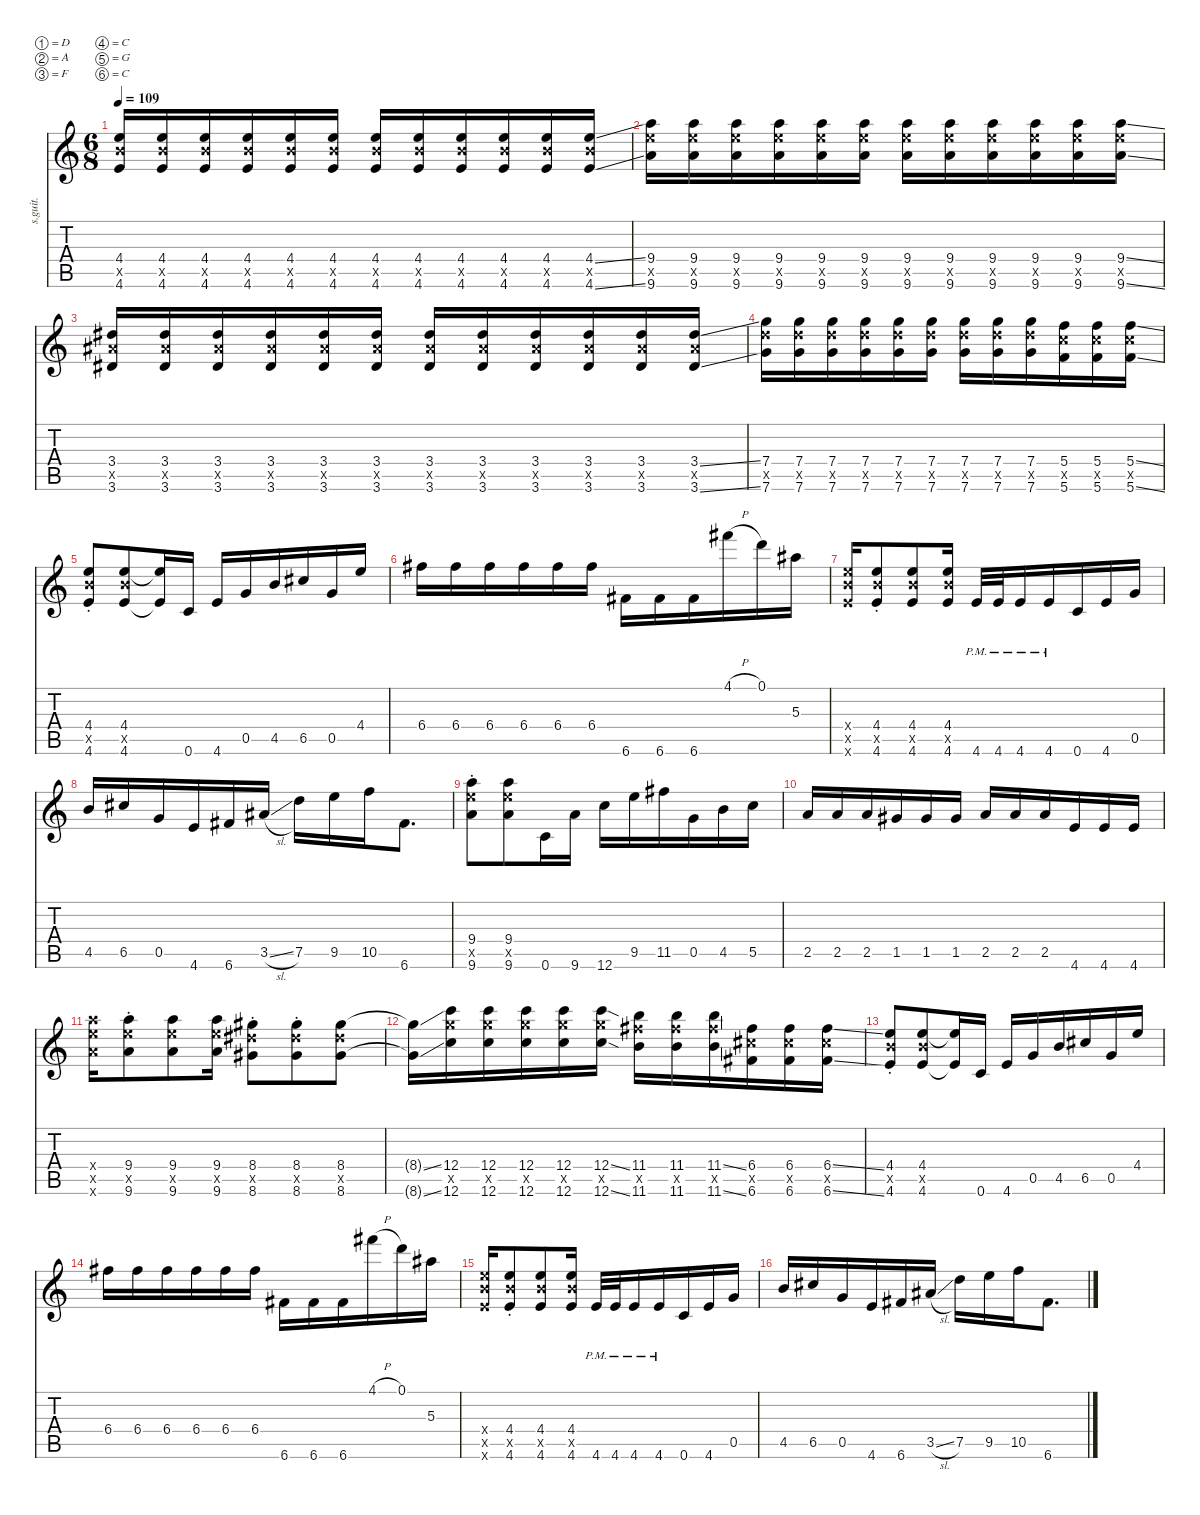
\defaultSystemsLayout 4
\hideDynamics
\bracketExtendMode nobrackets
\track ("Octaver effect gt2" "s.guit.") {instrument distortionguitar}
\staff {score tabs}
\tuning (D5 A4 F4 C4 G3 C3)
\ts (6 8)
\tempo 109
\clef g2
\ks c
(4.4 4.6 4.5{x}).16{lyrics (0 "") lyrics (1 "") lyrics (2 "") lyrics (3 "") lyrics (4 "") dy mf} (4.4 4.6 4.5{x}).16{lyrics (0 "") lyrics (1 "") lyrics (2 "") lyrics (3 "") lyrics (4 "")} (4.4 4.6 4.5{x}).16{lyrics (0 "") lyrics (1 "") lyrics (2 "") lyrics (3 "") lyrics (4 "")} (4.4 4.6 4.5{x}).16{lyrics (0 "") lyrics (1 "") lyrics (2 "") lyrics (3 "") lyrics (4 "")} (4.4 4.6 4.5{x}).16{lyrics (0 "") lyrics (1 "") lyrics (2 "") lyrics (3 "") lyrics (4 "")} (4.4 4.6 4.5{x}).16{lyrics (0 "") lyrics (1 "") lyrics (2 "") lyrics (3 "") lyrics (4 "")} (4.4 4.6 4.5{x}).16{lyrics (0 "") lyrics (1 "") lyrics (2 "") lyrics (3 "") lyrics (4 "")} (4.4 4.6 4.5{x}).16{lyrics (0 "") lyrics (1 "") lyrics (2 "") lyrics (3 "") lyrics (4 "")} (4.4 4.6 4.5{x}).16{lyrics (0 "") lyrics (1 "") lyrics (2 "") lyrics (3 "") lyrics (4 "")} (4.4 4.6 4.5{x}).16{lyrics (0 "") lyrics (1 "") lyrics (2 "") lyrics (3 "") lyrics (4 "")} (4.4 4.6 4.5{x}).16{lyrics (0 "") lyrics (1 "") lyrics (2 "") lyrics (3 "") lyrics (4 "")} (4.4{ss} 4.6{ss} 4.5{x}).16{lyrics (0 "") lyrics (1 "") lyrics (2 "") lyrics (3 "") lyrics (4 "")} |
(9.4 9.6 9.5{x}).16{lyrics (0 "") lyrics (1 "") lyrics (2 "") lyrics (3 "") lyrics (4 "")} (9.4 9.6 9.5{x}).16{lyrics (0 "") lyrics (1 "") lyrics (2 "") lyrics (3 "") lyrics (4 "")} (9.4 9.6 9.5{x}).16{lyrics (0 "") lyrics (1 "") lyrics (2 "") lyrics (3 "") lyrics (4 "")} (9.4 9.6 9.5{x}).16{lyrics (0 "") lyrics (1 "") lyrics (2 "") lyrics (3 "") lyrics (4 "")} (9.4 9.6 9.5{x}).16{lyrics (0 "") lyrics (1 "") lyrics (2 "") lyrics (3 "") lyrics (4 "")} (9.4 9.6 9.5{x}).16{lyrics (0 "") lyrics (1 "") lyrics (2 "") lyrics (3 "") lyrics (4 "")} (9.4 9.6 9.5{x}).16{lyrics (0 "") lyrics (1 "") lyrics (2 "") lyrics (3 "") lyrics (4 "")} (9.4 9.6 9.5{x}).16{lyrics (0 "") lyrics (1 "") lyrics (2 "") lyrics (3 "") lyrics (4 "")} (9.4 9.6 9.5{x}).16{lyrics (0 "") lyrics (1 "") lyrics (2 "") lyrics (3 "") lyrics (4 "")} (9.4 9.6 9.5{x}).16{lyrics (0 "") lyrics (1 "") lyrics (2 "") lyrics (3 "") lyrics (4 "")} (9.4 9.6 9.5{x}).16{lyrics (0 "") lyrics (1 "") lyrics (2 "") lyrics (3 "") lyrics (4 "")} (9.4{ss} 9.6{ss} 9.5{x}).16{lyrics (0 "") lyrics (1 "") lyrics (2 "") lyrics (3 "") lyrics (4 "")} |
(3.4{acc #} 3.6{acc #} 3.5{x acc #}).16{lyrics (0 "") lyrics (1 "") lyrics (2 "") lyrics (3 "") lyrics (4 "")} (3.4{acc #} 3.6{acc #} 3.5{x acc #}).16{lyrics (0 "") lyrics (1 "") lyrics (2 "") lyrics (3 "") lyrics (4 "")} (3.4{acc #} 3.6{acc #} 3.5{x acc #}).16{lyrics (0 "") lyrics (1 "") lyrics (2 "") lyrics (3 "") lyrics (4 "")} (3.4{acc #} 3.6{acc #} 3.5{x acc #}).16{lyrics (0 "") lyrics (1 "") lyrics (2 "") lyrics (3 "") lyrics (4 "")} (3.4{acc #} 3.6{acc #} 3.5{x acc #}).16{lyrics (0 "") lyrics (1 "") lyrics (2 "") lyrics (3 "") lyrics (4 "")} (3.4{acc #} 3.6{acc #} 3.5{x acc #}).16{lyrics (0 "") lyrics (1 "") lyrics (2 "") lyrics (3 "") lyrics (4 "")} (3.4{acc #} 3.6{acc #} 3.5{x acc #}).16{lyrics (0 "") lyrics (1 "") lyrics (2 "") lyrics (3 "") lyrics (4 "")} (3.4{acc #} 3.6{acc #} 3.5{x acc #}).16{lyrics (0 "") lyrics (1 "") lyrics (2 "") lyrics (3 "") lyrics (4 "")} (3.4{acc #} 3.6{acc #} 3.5{x acc #}).16{lyrics (0 "") lyrics (1 "") lyrics (2 "") lyrics (3 "") lyrics (4 "")} (3.4{acc #} 3.6{acc #} 3.5{x acc #}).16{lyrics (0 "") lyrics (1 "") lyrics (2 "") lyrics (3 "") lyrics (4 "")} (3.4{acc #} 3.6{acc #} 3.5{x acc #}).16{lyrics (0 "") lyrics (1 "") lyrics (2 "") lyrics (3 "") lyrics (4 "")} (3.4{ss acc #} 3.6{ss acc #} 3.5{x acc #}).16{lyrics (0 "") lyrics (1 "") lyrics (2 "") lyrics (3 "") lyrics (4 "")} |
(7.4 7.6 7.5{x}).16{lyrics (0 "") lyrics (1 "") lyrics (2 "") lyrics (3 "") lyrics (4 "")} (7.4 7.6 7.5{x}).16{lyrics (0 "") lyrics (1 "") lyrics (2 "") lyrics (3 "") lyrics (4 "")} (7.4 7.6 7.5{x}).16{lyrics (0 "") lyrics (1 "") lyrics (2 "") lyrics (3 "") lyrics (4 "")} (7.4 7.6 7.5{x}).16{lyrics (0 "") lyrics (1 "") lyrics (2 "") lyrics (3 "") lyrics (4 "")} (7.4 7.6 7.5{x}).16{lyrics (0 "") lyrics (1 "") lyrics (2 "") lyrics (3 "") lyrics (4 "")} (7.4 7.6 7.5{x}).16{lyrics (0 "") lyrics (1 "") lyrics (2 "") lyrics (3 "") lyrics (4 "")} (7.4 7.6 7.5{x}).16{lyrics (0 "") lyrics (1 "") lyrics (2 "") lyrics (3 "") lyrics (4 "")} (7.4 7.6 7.5{x}).16{lyrics (0 "") lyrics (1 "") lyrics (2 "") lyrics (3 "") lyrics (4 "")} (7.4 7.6 7.5{x}).16{lyrics (0 "") lyrics (1 "") lyrics (2 "") lyrics (3 "") lyrics (4 "")} (5.4 5.6 5.5{x}).16{lyrics (0 "") lyrics (1 "") lyrics (2 "") lyrics (3 "") lyrics (4 "")} (5.4 5.6 5.5{x}).16{lyrics (0 "") lyrics (1 "") lyrics (2 "") lyrics (3 "") lyrics (4 "")} (5.4{ss} 5.6{ss} 5.5{x}).16{lyrics (0 "") lyrics (1 "") lyrics (2 "") lyrics (3 "") lyrics (4 "")} |
(4.4{st} 4.6{st} 4.5{st x}).8{lyrics (0 "") lyrics (1 "") lyrics (2 "") lyrics (3 "") lyrics (4 "")} (4.4 4.6 4.5{x}).8{lyrics (0 "") lyrics (1 "") lyrics (2 "") lyrics (3 "") lyrics (4 "")} (4.4{t} 4.6{t}).16{lyrics (0 "") lyrics (1 "") lyrics (2 "") lyrics (3 "") lyrics (4 "")} 0.6.16{lyrics (0 "") lyrics (1 "") lyrics (2 "") lyrics (3 "") lyrics (4 "")} 4.6.16{lyrics (0 "") lyrics (1 "") lyrics (2 "") lyrics (3 "") lyrics (4 "")} 0.5.16{lyrics (0 "") lyrics (1 "") lyrics (2 "") lyrics (3 "") lyrics (4 "")} 4.5.16{lyrics (0 "") lyrics (1 "") lyrics (2 "") lyrics (3 "") lyrics (4 "")} 6.5{acc #}.16{lyrics (0 "") lyrics (1 "") lyrics (2 "") lyrics (3 "") lyrics (4 "")} 0.5.16{lyrics (0 "") lyrics (1 "") lyrics (2 "") lyrics (3 "") lyrics (4 "")} 4.4.16{lyrics (0 "") lyrics (1 "") lyrics (2 "") lyrics (3 "") lyrics (4 "")} |
6.4{acc #}.16{lyrics (0 "") lyrics (1 "") lyrics (2 "") lyrics (3 "") lyrics (4 "")} 6.4{acc #}.16{lyrics (0 "") lyrics (1 "") lyrics (2 "") lyrics (3 "") lyrics (4 "")} 6.4{acc #}.16{lyrics (0 "") lyrics (1 "") lyrics (2 "") lyrics (3 "") lyrics (4 "")} 6.4{acc #}.16{lyrics (0 "") lyrics (1 "") lyrics (2 "") lyrics (3 "") lyrics (4 "")} 6.4{acc #}.16{lyrics (0 "") lyrics (1 "") lyrics (2 "") lyrics (3 "") lyrics (4 "")} 6.4{acc #}.16{lyrics (0 "") lyrics (1 "") lyrics (2 "") lyrics (3 "") lyrics (4 "")} 6.6{acc #}.16{lyrics (0 "") lyrics (1 "") lyrics (2 "") lyrics (3 "") lyrics (4 "")} 6.6{acc #}.16{lyrics (0 "") lyrics (1 "") lyrics (2 "") lyrics (3 "") lyrics (4 "")} 6.6{acc #}.16{lyrics (0 "") lyrics (1 "") lyrics (2 "") lyrics (3 "") lyrics (4 "")} 4.1{h acc #}.16{lyrics (0 "") lyrics (1 "") lyrics (2 "") lyrics (3 "") lyrics (4 "")} 0.1.16{lyrics (0 "") lyrics (1 "") lyrics (2 "") lyrics (3 "") lyrics (4 "")} 5.3{acc #}.16{lyrics (0 "") lyrics (1 "") lyrics (2 "") lyrics (3 "") lyrics (4 "")} |
(4.4{x} 4.5{x} 4.6{x}).16{lyrics (0 "") lyrics (1 "") lyrics (2 "") lyrics (3 "") lyrics (4 "")} (4.4{st} 4.6{st} 4.5{st x}).8{lyrics (0 "") lyrics (1 "") lyrics (2 "") lyrics (3 "") lyrics (4 "")} (4.4 4.6 4.5{x}).8{lyrics (0 "") lyrics (1 "") lyrics (2 "") lyrics (3 "") lyrics (4 "")} (4.4 4.6 4.5{x}).16{lyrics (0 "") lyrics (1 "") lyrics (2 "") lyrics (3 "") lyrics (4 "")} 4.6{pm}.32{lyrics (0 "") lyrics (1 "") lyrics (2 "") lyrics (3 "") lyrics (4 "")} 4.6{pm}.32{lyrics (0 "") lyrics (1 "") lyrics (2 "") lyrics (3 "") lyrics (4 "")} 4.6{pm}.16{lyrics (0 "") lyrics (1 "") lyrics (2 "") lyrics (3 "") lyrics (4 "")} 4.6{pm}.16{lyrics (0 "") lyrics (1 "") lyrics (2 "") lyrics (3 "") lyrics (4 "")} 0.6.16{lyrics (0 "") lyrics (1 "") lyrics (2 "") lyrics (3 "") lyrics (4 "")} 4.6.16{lyrics (0 "") lyrics (1 "") lyrics (2 "") lyrics (3 "") lyrics (4 "")} 0.5.16{lyrics (0 "") lyrics (1 "") lyrics (2 "") lyrics (3 "") lyrics (4 "")} |
4.5.16{lyrics (0 "") lyrics (1 "") lyrics (2 "") lyrics (3 "") lyrics (4 "")} 6.5{acc #}.16{lyrics (0 "") lyrics (1 "") lyrics (2 "") lyrics (3 "") lyrics (4 "")} 0.5.16{lyrics (0 "") lyrics (1 "") lyrics (2 "") lyrics (3 "") lyrics (4 "")} 4.6.16{lyrics (0 "") lyrics (1 "") lyrics (2 "") lyrics (3 "") lyrics (4 "")} 6.6{acc #}.16{lyrics (0 "") lyrics (1 "") lyrics (2 "") lyrics (3 "") lyrics (4 "")} 3.5{sl acc #}.16{lyrics (0 "") lyrics (1 "") lyrics (2 "") lyrics (3 "") lyrics (4 "")} 7.5.16{lyrics (0 "") lyrics (1 "") lyrics (2 "") lyrics (3 "") lyrics (4 "")} 9.5.16{lyrics (0 "") lyrics (1 "") lyrics (2 "") lyrics (3 "") lyrics (4 "")} 10.5.16{lyrics (0 "") lyrics (1 "") lyrics (2 "") lyrics (3 "") lyrics (4 "")} 6.6{acc #}.8{d lyrics (0 "") lyrics (1 "") lyrics (2 "") lyrics (3 "") lyrics (4 "")} |
(9.4{st} 9.6{st} 9.5{st x}).8{lyrics (0 "") lyrics (1 "") lyrics (2 "") lyrics (3 "") lyrics (4 "")} (9.4 9.6 9.5{x}).8{lyrics (0 "") lyrics (1 "") lyrics (2 "") lyrics (3 "") lyrics (4 "")} 0.6.16{lyrics (0 "") lyrics (1 "") lyrics (2 "") lyrics (3 "") lyrics (4 "")} 9.6.16{lyrics (0 "") lyrics (1 "") lyrics (2 "") lyrics (3 "") lyrics (4 "")} 12.6.16{lyrics (0 "") lyrics (1 "") lyrics (2 "") lyrics (3 "") lyrics (4 "")} 9.5.16{lyrics (0 "") lyrics (1 "") lyrics (2 "") lyrics (3 "") lyrics (4 "")} 11.5{acc #}.16{lyrics (0 "") lyrics (1 "") lyrics (2 "") lyrics (3 "") lyrics (4 "")} 0.5.16{lyrics (0 "") lyrics (1 "") lyrics (2 "") lyrics (3 "") lyrics (4 "")} 4.5.16{lyrics (0 "") lyrics (1 "") lyrics (2 "") lyrics (3 "") lyrics (4 "")} 5.5.16{lyrics (0 "") lyrics (1 "") lyrics (2 "") lyrics (3 "") lyrics (4 "")} |
2.5.16{lyrics (0 "") lyrics (1 "") lyrics (2 "") lyrics (3 "") lyrics (4 "")} 2.5.16{lyrics (0 "") lyrics (1 "") lyrics (2 "") lyrics (3 "") lyrics (4 "")} 2.5.16{lyrics (0 "") lyrics (1 "") lyrics (2 "") lyrics (3 "") lyrics (4 "")} 1.5{acc #}.16{lyrics (0 "") lyrics (1 "") lyrics (2 "") lyrics (3 "") lyrics (4 "")} 1.5{acc #}.16{lyrics (0 "") lyrics (1 "") lyrics (2 "") lyrics (3 "") lyrics (4 "")} 1.5{acc #}.16{lyrics (0 "") lyrics (1 "") lyrics (2 "") lyrics (3 "") lyrics (4 "")} 2.5.16{lyrics (0 "") lyrics (1 "") lyrics (2 "") lyrics (3 "") lyrics (4 "")} 2.5.16{lyrics (0 "") lyrics (1 "") lyrics (2 "") lyrics (3 "") lyrics (4 "")} 2.5.16{lyrics (0 "") lyrics (1 "") lyrics (2 "") lyrics (3 "") lyrics (4 "")} 4.6.16{lyrics (0 "") lyrics (1 "") lyrics (2 "") lyrics (3 "") lyrics (4 "")} 4.6.16{lyrics (0 "") lyrics (1 "") lyrics (2 "") lyrics (3 "") lyrics (4 "")} 4.6.16{lyrics (0 "") lyrics (1 "") lyrics (2 "") lyrics (3 "") lyrics (4 "")} |
(9.4{x} 9.5{x} 9.6{x}).16{lyrics (0 "") lyrics (1 "") lyrics (2 "") lyrics (3 "") lyrics (4 "")} (9.4{st} 9.6{st} 9.5{st x}).8{lyrics (0 "") lyrics (1 "") lyrics (2 "") lyrics (3 "") lyrics (4 "")} (9.4 9.6 9.5{x}).8{lyrics (0 "") lyrics (1 "") lyrics (2 "") lyrics (3 "") lyrics (4 "")} (9.4 9.6 9.5{x}).16{lyrics (0 "") lyrics (1 "") lyrics (2 "") lyrics (3 "") lyrics (4 "")} (8.4{st acc #} 8.6{st acc #} 8.5{st x acc #}).8{lyrics (0 "") lyrics (1 "") lyrics (2 "") lyrics (3 "") lyrics (4 "")} (8.4{st acc #} 8.6{st acc #} 8.5{st x acc #}).8{lyrics (0 "") lyrics (1 "") lyrics (2 "") lyrics (3 "") lyrics (4 "")} (8.4{acc #} 8.6{acc #} 8.5{x acc #}).8{lyrics (0 "") lyrics (1 "") lyrics (2 "") lyrics (3 "") lyrics (4 "")} |
(8.4{ss t acc #} 8.6{ss t acc #}).16{lyrics (0 "") lyrics (1 "") lyrics (2 "") lyrics (3 "") lyrics (4 "")} (12.4 12.6 12.5{x}).16{lyrics (0 "") lyrics (1 "") lyrics (2 "") lyrics (3 "") lyrics (4 "")} (12.4 12.6 12.5{x}).16{lyrics (0 "") lyrics (1 "") lyrics (2 "") lyrics (3 "") lyrics (4 "")} (12.4 12.6 12.5{x}).16{lyrics (0 "") lyrics (1 "") lyrics (2 "") lyrics (3 "") lyrics (4 "")} (12.4 12.6 12.5{x}).16{lyrics (0 "") lyrics (1 "") lyrics (2 "") lyrics (3 "") lyrics (4 "")} (12.4{ss} 12.6{ss} 12.5{x}).16{lyrics (0 "") lyrics (1 "") lyrics (2 "") lyrics (3 "") lyrics (4 "")} (11.4 11.6 11.5{x acc #}).16{lyrics (0 "") lyrics (1 "") lyrics (2 "") lyrics (3 "") lyrics (4 "")} (11.4 11.6 11.5{x acc #}).16{lyrics (0 "") lyrics (1 "") lyrics (2 "") lyrics (3 "") lyrics (4 "")} (11.4{ss} 11.6{ss} 11.5{x acc #}).16{lyrics (0 "") lyrics (1 "") lyrics (2 "") lyrics (3 "") lyrics (4 "")} (6.4{acc #} 6.6{acc #} 6.5{x acc #}).16{lyrics (0 "") lyrics (1 "") lyrics (2 "") lyrics (3 "") lyrics (4 "")} (6.4{acc #} 6.6{acc #} 6.5{x acc #}).16{lyrics (0 "") lyrics (1 "") lyrics (2 "") lyrics (3 "") lyrics (4 "")} (6.4{ss acc #} 6.6{ss acc #} 6.5{x acc #}).16{lyrics (0 "") lyrics (1 "") lyrics (2 "") lyrics (3 "") lyrics (4 "")} |
(4.4{st} 4.6{st} 4.5{st x}).8{lyrics (0 "") lyrics (1 "") lyrics (2 "") lyrics (3 "") lyrics (4 "")} (4.4 4.6 4.5{x}).8{lyrics (0 "") lyrics (1 "") lyrics (2 "") lyrics (3 "") lyrics (4 "")} (4.4{t} 4.6{t}).16{lyrics (0 "") lyrics (1 "") lyrics (2 "") lyrics (3 "") lyrics (4 "")} 0.6.16{lyrics (0 "") lyrics (1 "") lyrics (2 "") lyrics (3 "") lyrics (4 "")} 4.6.16{lyrics (0 "") lyrics (1 "") lyrics (2 "") lyrics (3 "") lyrics (4 "")} 0.5.16{lyrics (0 "") lyrics (1 "") lyrics (2 "") lyrics (3 "") lyrics (4 "")} 4.5.16{lyrics (0 "") lyrics (1 "") lyrics (2 "") lyrics (3 "") lyrics (4 "")} 6.5{acc #}.16{lyrics (0 "") lyrics (1 "") lyrics (2 "") lyrics (3 "") lyrics (4 "")} 0.5.16{lyrics (0 "") lyrics (1 "") lyrics (2 "") lyrics (3 "") lyrics (4 "")} 4.4.16{lyrics (0 "") lyrics (1 "") lyrics (2 "") lyrics (3 "") lyrics (4 "")} |
6.4{acc #}.16{lyrics (0 "") lyrics (1 "") lyrics (2 "") lyrics (3 "") lyrics (4 "")} 6.4{acc #}.16{lyrics (0 "") lyrics (1 "") lyrics (2 "") lyrics (3 "") lyrics (4 "")} 6.4{acc #}.16{lyrics (0 "") lyrics (1 "") lyrics (2 "") lyrics (3 "") lyrics (4 "")} 6.4{acc #}.16{lyrics (0 "") lyrics (1 "") lyrics (2 "") lyrics (3 "") lyrics (4 "")} 6.4{acc #}.16{lyrics (0 "") lyrics (1 "") lyrics (2 "") lyrics (3 "") lyrics (4 "")} 6.4{acc #}.16{lyrics (0 "") lyrics (1 "") lyrics (2 "") lyrics (3 "") lyrics (4 "")} 6.6{acc #}.16{lyrics (0 "") lyrics (1 "") lyrics (2 "") lyrics (3 "") lyrics (4 "")} 6.6{acc #}.16{lyrics (0 "") lyrics (1 "") lyrics (2 "") lyrics (3 "") lyrics (4 "")} 6.6{acc #}.16{lyrics (0 "") lyrics (1 "") lyrics (2 "") lyrics (3 "") lyrics (4 "")} 4.1{h acc #}.16{lyrics (0 "") lyrics (1 "") lyrics (2 "") lyrics (3 "") lyrics (4 "")} 0.1.16{lyrics (0 "") lyrics (1 "") lyrics (2 "") lyrics (3 "") lyrics (4 "")} 5.3{acc #}.16{lyrics (0 "") lyrics (1 "") lyrics (2 "") lyrics (3 "") lyrics (4 "")} |
(4.4{x} 4.5{x} 4.6{x}).16{lyrics (0 "") lyrics (1 "") lyrics (2 "") lyrics (3 "") lyrics (4 "")} (4.4{st} 4.6{st} 4.5{st x}).8{lyrics (0 "") lyrics (1 "") lyrics (2 "") lyrics (3 "") lyrics (4 "")} (4.4 4.6 4.5{x}).8{lyrics (0 "") lyrics (1 "") lyrics (2 "") lyrics (3 "") lyrics (4 "")} (4.4 4.6 4.5{x}).16{lyrics (0 "") lyrics (1 "") lyrics (2 "") lyrics (3 "") lyrics (4 "")} 4.6{pm}.32{lyrics (0 "") lyrics (1 "") lyrics (2 "") lyrics (3 "") lyrics (4 "")} 4.6{pm}.32{lyrics (0 "") lyrics (1 "") lyrics (2 "") lyrics (3 "") lyrics (4 "")} 4.6{pm}.16{lyrics (0 "") lyrics (1 "") lyrics (2 "") lyrics (3 "") lyrics (4 "")} 4.6{pm}.16{lyrics (0 "") lyrics (1 "") lyrics (2 "") lyrics (3 "") lyrics (4 "")} 0.6.16{lyrics (0 "") lyrics (1 "") lyrics (2 "") lyrics (3 "") lyrics (4 "")} 4.6.16{lyrics (0 "") lyrics (1 "") lyrics (2 "") lyrics (3 "") lyrics (4 "")} 0.5.16{lyrics (0 "") lyrics (1 "") lyrics (2 "") lyrics (3 "") lyrics (4 "")} |
4.5.16{lyrics (0 "") lyrics (1 "") lyrics (2 "") lyrics (3 "") lyrics (4 "")} 6.5{acc #}.16{lyrics (0 "") lyrics (1 "") lyrics (2 "") lyrics (3 "") lyrics (4 "")} 0.5.16{lyrics (0 "") lyrics (1 "") lyrics (2 "") lyrics (3 "") lyrics (4 "")} 4.6.16{lyrics (0 "") lyrics (1 "") lyrics (2 "") lyrics (3 "") lyrics (4 "")} 6.6{acc #}.16{lyrics (0 "") lyrics (1 "") lyrics (2 "") lyrics (3 "") lyrics (4 "")} 3.5{sl acc #}.16{lyrics (0 "") lyrics (1 "") lyrics (2 "") lyrics (3 "") lyrics (4 "")} 7.5.16{lyrics (0 "") lyrics (1 "") lyrics (2 "") lyrics (3 "") lyrics (4 "")} 9.5.16{lyrics (0 "") lyrics (1 "") lyrics (2 "") lyrics (3 "") lyrics (4 "")} 10.5.16{lyrics (0 "") lyrics (1 "") lyrics (2 "") lyrics (3 "") lyrics (4 "")} 6.6{acc #}.8{d lyrics (0 "") lyrics (1 "") lyrics (2 "") lyrics (3 "") lyrics (4 "")}
